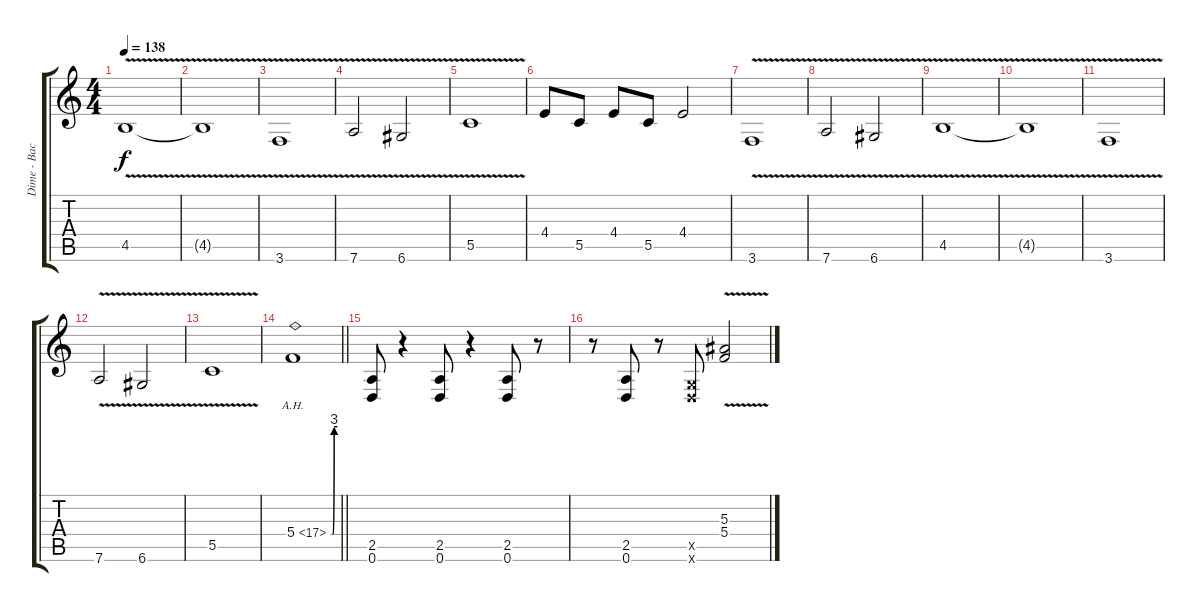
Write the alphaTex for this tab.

\track ("Dime - Back Guitar" "Dime - Bac") {instrument overdrivenguitar}
\staff {score tabs}
\tuning (D4 A3 F3 C3 G2 D2) {hide}
\ts (4 4)
\tempo 138
\clef g2
\ks c
4.5{v}.1{dy f} |
4.5{v t}.1 |
3.6{v}.1 |
7.6{v}.2 6.6{v}.2 |
5.5{v}.1 |
4.4.8 5.5.8 4.4.8 5.5.8 4.4.2 |
3.6{v}.1 |
7.6{v}.2 6.6{v}.2 |
4.5{v}.1 |
4.5{v t}.1 |
3.6{v}.1 |
7.6{v}.2 6.6{v}.2 |
5.5{v}.1 |
\barLineRight lightlight
5.4{be (custom 0 0 15 0 30 12 60 12) ah 12}.1 |
(2.5 0.6).8 r.4 (2.5 0.6).8 r.4 (2.5 0.6).8 r.8 |
r.8 (2.5 0.6).8 r.8 (0.5{x} 0.6{x}).8 (5.3{v} 5.4{v}).2
